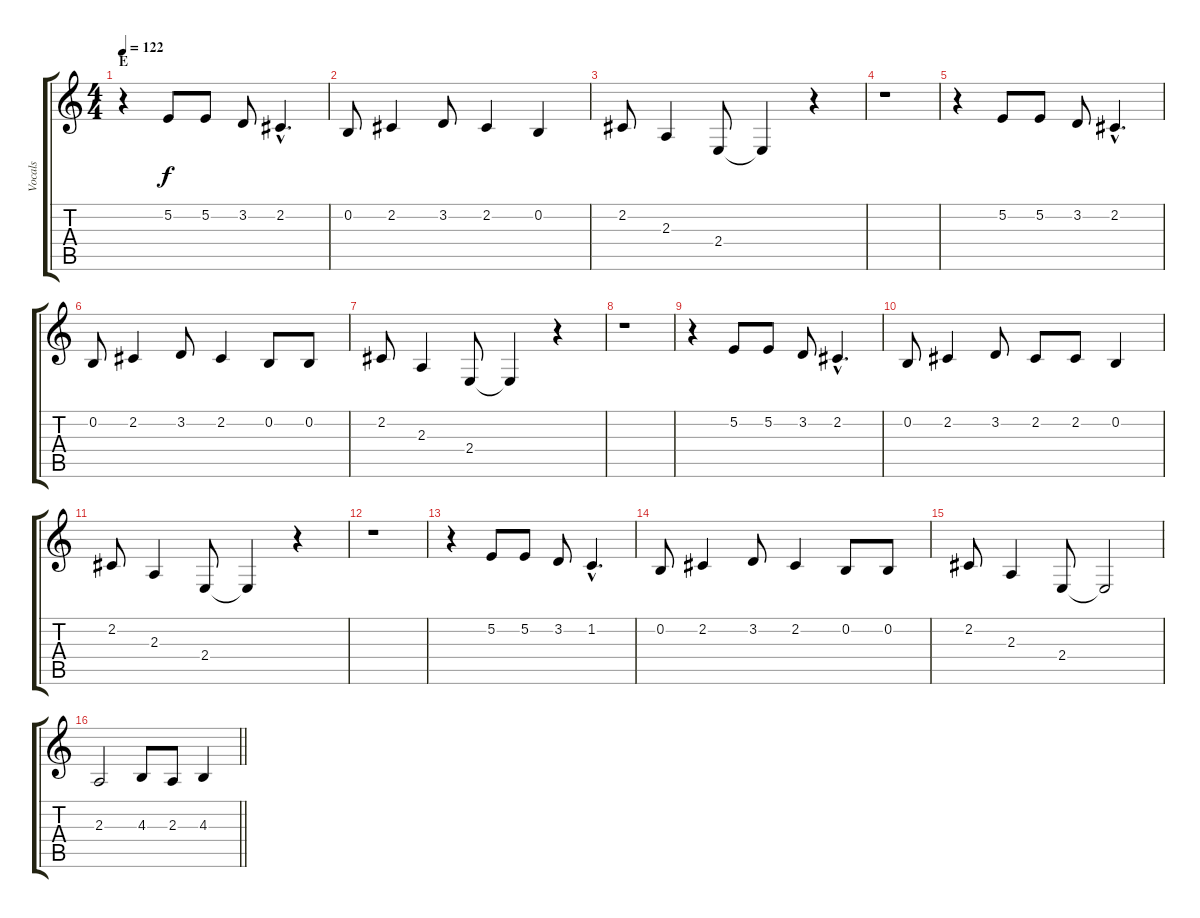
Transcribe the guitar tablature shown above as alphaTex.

\track ("Vocals" "Vocals") {instrument tenorsax}
\staff {score tabs}
\tuning (E4 B3 G3 D3 A2 E2) {hide}
\ts (4 4)
\section ("" "E")
\tempo 122
\clef g2
\ks c
r.4{dy f} 5.2.8 5.2.8 3.2.8 2.2{hac}.4{d} |
0.2.8 2.2.4 3.2.8 2.2.4 0.2.4 |
2.2.8 2.3.4 2.4.8 2.4{t}.4 r.4 |
r.1 |
r.4 5.2.8 5.2.8 3.2.8 2.2{hac}.4{d} |
0.2.8 2.2.4 3.2.8 2.2.4 0.2.8 0.2.8 |
2.2.8 2.3.4 2.4.8 2.4{t}.4 r.4 |
r.1 |
r.4 5.2.8 5.2.8 3.2.8 2.2{hac}.4{d} |
0.2.8 2.2.4 3.2.8 2.2.8 2.2.8 0.2.4 |
2.2.8 2.3.4 2.4.8 2.4{t}.4 r.4 |
r.1 |
r.4 5.2.8 5.2.8 3.2.8 1.2{hac}.4{d} |
0.2.8 2.2.4 3.2.8 2.2.4 0.2.8 0.2.8 |
2.2.8 2.3.4 2.4.8 2.4{t}.2 |
\barLineRight lightlight
2.3.2 4.3.8 2.3.8 4.3.4
